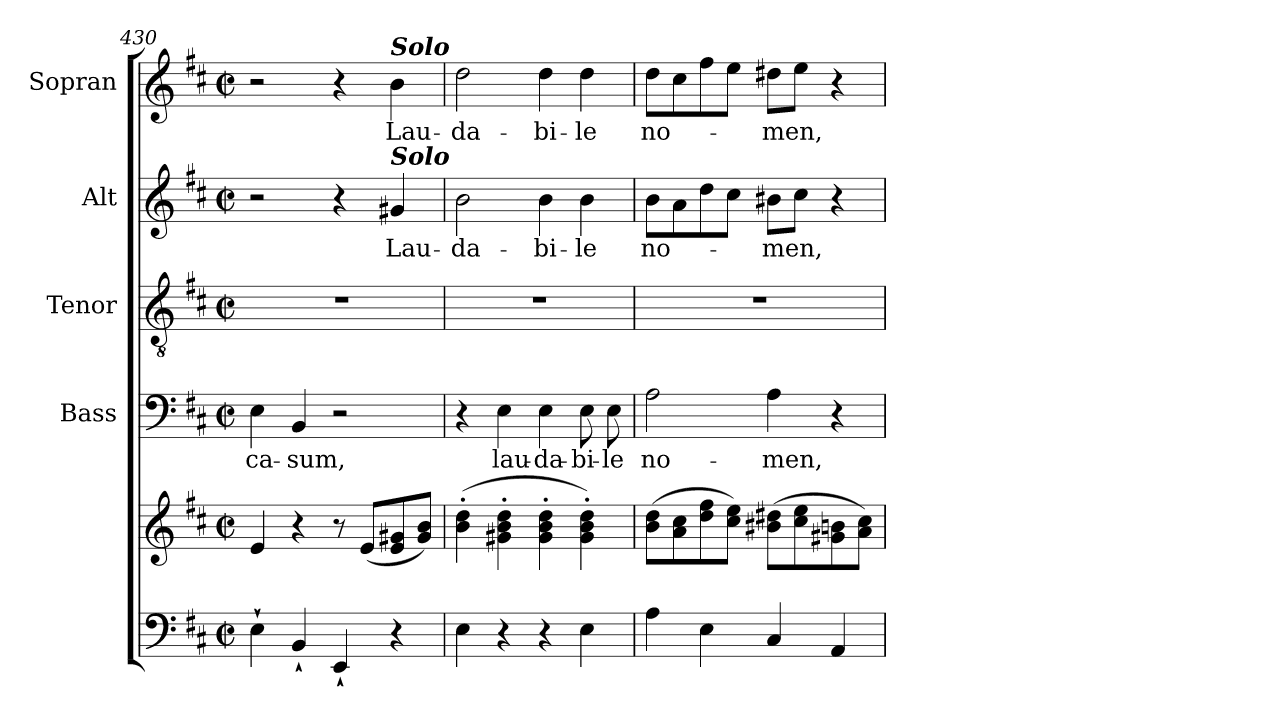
**kern	**kern	**kern	**text	**kern	**kern	**text	**kern	**text
*part5	*part5	*part4	*part4	*part3	*part2	*part2	*part1	*part1
*staff6	*staff5	*staff4	*staff4	*staff3	*staff2	*staff2	*staff1	*staff1
*	*	*I"Bass	*	*I"Tenor	*I"Alt	*	*I"Sopran	*
*	*	*I'B.	*	*I'T.	*I'A.	*	*I'S.	*
*clefF4	*clefG2	*clefF4	*	*clefGv2	*clefG2	*	*clefG2	*
*k[f#c#]	*k[f#c#]	*k[f#c#]	*	*k[f#c#]	*k[f#c#]	*	*k[f#c#]	*
*D:	*D:	*D:	*	*D:	*D:	*	*D:	*
*M2/2	*M2/2	*M2/2	*	*M2/2	*M2/2	*	*M2/2	*
*met(c|)	*met(c|)	*met(c|)	*	*met(c|)	*met(c|)	*	*met(c|)	*
=430	=430	=430	=430	=430	=430	=430	=430	=430
!	!	!	!LO:LY:b	!	!	!	!	!
4E`>\	4e/	4E\	-ca-	1r	2r	.	2r	.
!	!	!	!LO:LY:b	!	!	!	!	!
4BB`</	4r	4BB/	-sum,	.	.	.	.	.
4EE`</	8r	2r	.	.	4r	.	4r	.
.	(<8e/L	.	.	.	.	.	.	.
!	!	!	!	!	!	!	!LO:TX:a:Bi:t=Solo	!
!	!	!	!	!	!LO:TX:a:Bi:t=Solo	!	!	!
!	!	!	!	!	!	!LO:LY:b	!	!LO:LY:b
4r	8e/ 8g#X/	.	.	.	4g#X/	Lau-	4b\	Lau-
.	8g#/ 8b/J)	.	.	.	.	.	.	.
=431	=431	=431	=431	=431	=431	=431	=431	=431
!	!	!	!	!	!	!LO:LY:b	!	!LO:LY:b
4E\	(>4b\'> 4dd\'>	4r	.	1r	2b\	-da-	2dd\	-da-
!	!	!	!LO:LY:b	!	!	!	!	!
4r	4g#X\'> 4b\'> 4dd\'>	4E\	lau-	.	.	.	.	.
!	!	!	!LO:LY:b	!	!	!LO:LY:b	!	!LO:LY:b
4r	4g#\'> 4b\'> 4dd\'>	4E\	-da-	.	4b\	-bi-	4dd\	-bi-
!	!	!	!LO:LY:b	!	!	!LO:LY:b	!	!LO:LY:b
4E\	4g#\'> 4b\'> 4dd\'>)	8E\	-bi-	.	4b\	-le	4dd\	-le
!	!	!	!LO:LY:b	!	!	!	!	!
.	.	8E\	-le	.	.	.	.	.
!!LO:PB:g=z
=432	=432	=432	=432	=432	=432	=432	=432	=432
!	!	!	!LO:LY:b	!	!	!LO:LY:b	!	!LO:LY:b
4A\	(>8b\ 8dd\L	2A\	no-	1r	8b\L	no-	8dd\L	no-
.	8a\ 8cc#\	.	.	.	8a\	.	8cc#\	.
4E\	8dd\ 8ff#\	.	.	.	8dd\	.	8ff#\	.
.	8cc#\ 8ee\J)	.	.	.	8cc#\J	.	8ee\J	.
!	!	!	!LO:LY:b	!	!	!LO:LY:b	!	!LO:LY:b
4C#/	(>8b#X\ 8dd#X\L	4A\	-men,	.	8b#X\L	-men,	8dd#X\L	-men,
.	8cc#\ 8ee\	.	.	.	8cc#\J	.	8ee\J	.
4AA/	8g#X\ 8bn\	4r	.	.	4r	.	4r	.
.	8a\ 8cc#\J)	.	.	.	.	.	.	.
=	=	=	=	=	=	=	=	=
*-	*-	*-	*-	*-	*-	*-	*-	*-
